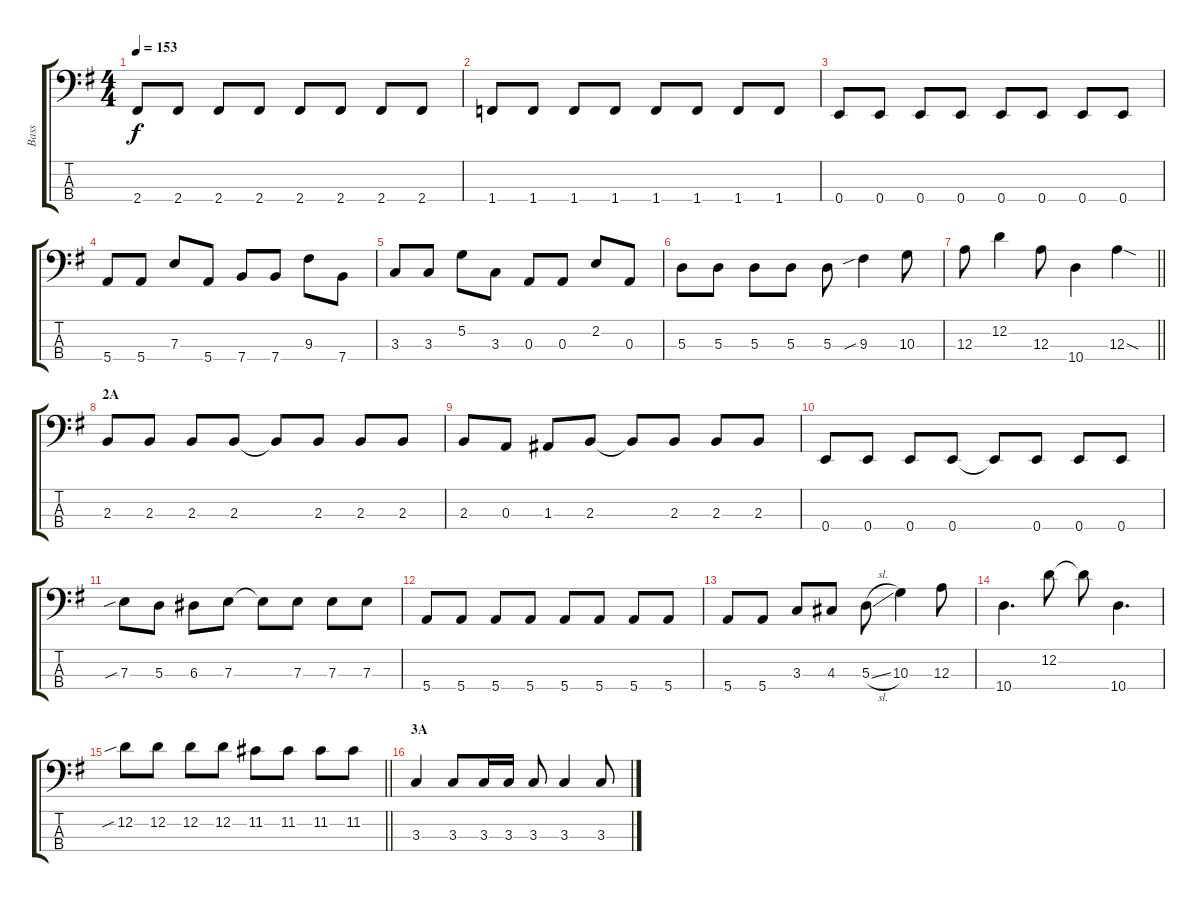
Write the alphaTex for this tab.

\track ("Bass" "Bass") {instrument electricbassfinger}
\staff {score tabs}
\tuning (G2 D2 A1 E1) {hide}
\ts (4 4)
\tempo 153
\clef f4
\ks g
2.4.8{dy f} 2.4.8 2.4.8 2.4.8 2.4.8 2.4.8 2.4.8 2.4.8 |
1.4.8 1.4.8 1.4.8 1.4.8 1.4.8 1.4.8 1.4.8 1.4.8 |
0.4.8 0.4.8 0.4.8 0.4.8 0.4.8 0.4.8 0.4.8 0.4.8 |
5.4.8 5.4.8 7.3.8 5.4.8 7.4.8 7.4.8 9.3.8 7.4.8 |
3.3.8 3.3.8 5.2.8 3.3.8 0.3.8 0.3.8 2.2.8 0.3.8 |
5.3.8 5.3.8 5.3.8 5.3.8 5.3.8 9.3{sib}.4 10.3.8 |
\barLineRight lightlight
12.3.8 12.2.4 12.3.8 10.4.4 12.3{sod}.4 |
\section ("" "2A")
2.3.8 2.3.8 2.3.8 2.3.8 2.3{t}.8 2.3.8 2.3.8 2.3.8 |
2.3.8 0.3.8 1.3.8 2.3.8 2.3{t}.8 2.3.8 2.3.8 2.3.8 |
0.4.8 0.4.8 0.4.8 0.4.8 0.4{t}.8 0.4.8 0.4.8 0.4.8 |
7.3{sib}.8 5.3.8 6.3.8 7.3.8 7.3{t}.8 7.3.8 7.3.8 7.3.8 |
5.4.8 5.4.8 5.4.8 5.4.8 5.4.8 5.4.8 5.4.8 5.4.8 |
5.4.8 5.4.8 3.3.8 4.3.8 5.3{sl}.8 10.3.4 12.3.8 |
10.4.4{d} 12.2.8 12.2{t}.8 10.4.4{d} |
\barLineRight lightlight
12.2{sib}.8 12.2.8 12.2.8 12.2.8 11.2.8 11.2.8 11.2.8 11.2.8 |
\section ("" "3A")
3.3.4 3.3.8 3.3.16 3.3.16 3.3.8 3.3.4 3.3.8
